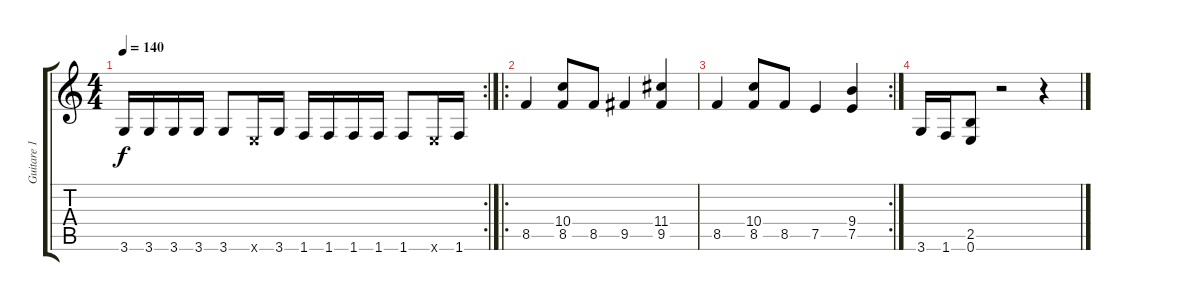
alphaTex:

\track ("Guitare 1" "Guitare 1") {instrument overdrivenguitar}
\staff {score tabs}
\tuning (E4 B3 G3 D3 A2 E2) {hide}
\rc 2
\ts (4 4)
\tempo 140
\clef g2
\ks c
3.6.16{dy f} 3.6.16 3.6.16 3.6.16 3.6.8 0.6{x}.16 3.6.16 1.6.16 1.6.16 1.6.16 1.6.16 1.6.8 0.6{x}.16 1.6.16 |
\ro
8.5.4 (10.4 8.5).8 8.5.8 9.5.4 (11.4 9.5).4 |
\rc 2
8.5.4 (10.4 8.5).8 8.5.8 7.5.4 (9.4 7.5).4 |
3.6.16 1.6.16 (2.5 0.6).8 r.2 r.4
